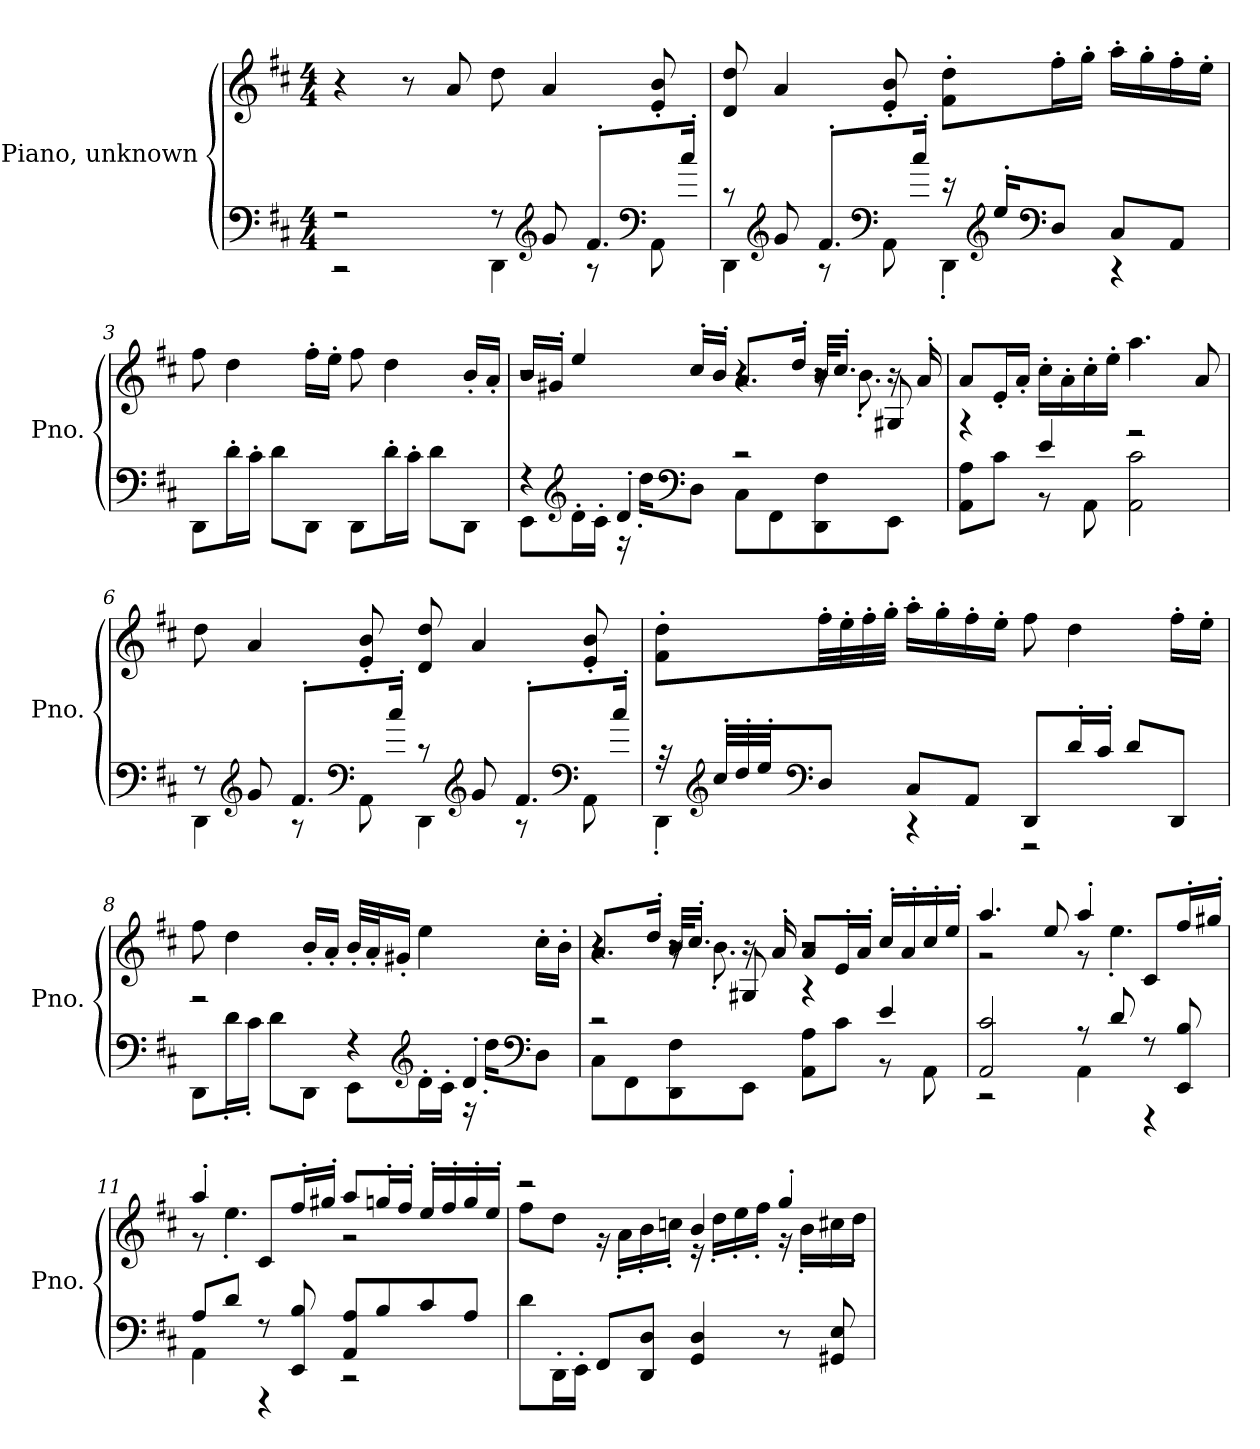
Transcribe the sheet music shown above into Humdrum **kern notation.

**kern	**kern
*part1	*part1
*staff2	*staff1
*I"Piano, unknown	*
*I'Pno.	*
*clefF4	*clefG2
*k[f#c#]	*k[f#c#]
*M4/4	*M4/4
*MM120	*MM120
=1	=1
*^	*
2r	2r	4r
.	.	8r
.	.	8a/
8r	4DD\	8dd\
*clefG2	*	*
8g/	.	4a/
8.f#'/L	8r	.
*clefF4	*	*
.	8AA\	8e/' 8b/'
16cc#'/Jk	.	.
=2	=2	=2
8r	4DD\	8d/ 8dd/
*clefG2	*	*
8g/	.	4a/
8.f#'/L	8r	.
*clefF4	*	*
.	8AA\	8e/' 8b/'
16cc#'/Jk	.	.
16r	4DD'\	8f#\' 8dd\'L
*clefG2	*	*
16ee'/KL	.	.
*clefF4	*	*
8D/J	.	16ff#'\L
.	.	16gg'\JJ
8C#/L	4r	16aa'\LL
.	.	16gg'\
8AA/J	.	16ff#'\
.	.	16ee'\JJ
*v	*v	*
!!LO:LB:g=z
=3	=3
8DD\L	8ff#\
16d'\L	4dd\
16c#'\JJ	.
8d\L	.
8DD\J	16ff#'\LL
.	16ee'\JJ
8DD\L	8ff#\
16d'\L	4dd\
16c#'\JJ	.
8d\L	.
8DD\J	16b'/LL
.	16a'/JJ
=4	=4
*^	*^
*	*	*	*^
4r	8EE\L	16b/LL	2r	2r
.	.	16g#X'/JJ	.	.
*clefG2	*	*	*	*
.	16d'\L	4ee/	.	.
.	16c#'\JJ	.	.	.
4d'/	16r	.	.	.
.	16dd'\KL	.	.	.
*clefF4	*	*	*	*
.	8D\J	16cc#'/LL	.	.
.	.	16b'/JJ	.	.
2r	8C#\L	8.a/L	4r	4r
.	8FF#\	.	.	.
.	.	16dd'/Jk	.	.
.	8DD\ 8F#\	32b/KLL	16r	8r
.	.	16.cc#'/JJ	.	.
.	.	.	8.b'\	.
.	8EE\J	16r	.	8G#X/
.	.	16a'/	.	.
*	*	*v	*v	*v
!!LO:LB:g=z
=5	=5	=5
4r	8AA\ 8A\L	8a/L
.	8c#\J	16e'/L
.	.	16a'/JJ
4e/	8r	16cc#'\LL
.	.	16a'\
.	8AA\	16cc#'\
.	.	16ee'\JJ
2r	2AA\ 2c#\	4.aa\
.	.	8a/
=6	=6	=6
8r	4DD\	8dd\
*clefG2	*	*
8g/	.	4a/
8.f#'/L	8r	.
*clefF4	*	*
.	8AA\	8e/' 8b/'
16cc#'/Jk	.	.
8r	4DD\	8d/ 8dd/
*clefG2	*	*
8g/	.	4a/
8.f#'/L	8r	.
*clefF4	*	*
.	8AA\	8e/' 8b/'
16cc#'/Jk	.	.
!!LO:LB:g=z
=7	=7	=7
32r	4DD'\	8f#\' 8dd\'L
*clefG2	*	*
32cc#'/LLL	.	.
32dd'/	.	.
32ee'/JJ	.	.
*clefF4	*	*
8D/J	.	32ff#'\LL
.	.	32ee'\
.	.	32ff#'\
.	.	32gg'\JJJ
8C#/L	4r	16aa'\LL
.	.	16gg'\
8AA/J	.	16ff#'\
.	.	16ee'\JJ
8DD/L	2r	8ff#\
16d'/L	.	4dd\
16c#'/JJ	.	.
8d/L	.	.
8DD/J	.	16ff#'\LL
.	.	16ee'\JJ
=8	=8	=8
2r	8DD\L	8ff#\
.	16d'\L	4dd\
.	16c#'\JJ	.
.	8d\L	.
.	8DD\J	16b'/LL
.	.	16a'/JJ
4r	8EE\L	32b'/LLL
.	.	32a'/J
.	.	16g#X'/JJ
*clefG2	*	*
.	16d'\L	4ee\
.	16c#'\JJ	.
4d'/	16r	.
.	16dd'\KL	.
*clefF4	*	*
.	8D\J	16cc#'\LL
.	.	16b'\JJ
!!LO:LB:g=z
=9	=9	=9
*	*	*^
*	*	*	*^
2r	8C#\L	8.a/L	4r	4r
.	8FF#\	.	.	.
.	.	16dd'/Jk	.	.
.	8DD\ 8F#\	32b/KLL	16r	8r
.	.	16.cc#'/JJ	.	.
.	.	.	8.b'\	.
.	8EE\J	16r	.	8G#X/
.	.	16a'/	.	.
4r	8AA\ 8A\L	8a/L	2r	2r
.	8c#\J	16e'/L	.	.
.	.	16a'/JJ	.	.
4e/	8r	16cc#'/LL	.	.
.	.	16a'/	.	.
.	8AA\	16cc#'/	.	.
.	.	16ee'/JJ	.	.
*	*	*	*v	*v
=10	=10	=10	=10
2AA/ 2c#/	2r	4.aa/	2r
.	.	8ee/	.
8r	4AA\	4aa'/	8r
8d/	.	.	4.ee'\
8r	4r	8c#/L	.
8EE/ 8B/	.	16ff#'/L	.
.	.	16gg#X'/JJ	.
=11	=11	=11	=11
8A/L	4AA\	4aa'/	8r
8d/J	.	.	4.ee'\
8r	4r	8c#/L	.
8EE/ 8B/	.	16ff#'/L	.
.	.	16gg#X'/JJ	.
8AA/ 8A/L	2r	8aa/L	2r
8B/	.	16ggn'/L	.
.	.	16ff#'/JJ	.
8c#/	.	16ee'/LL	.
.	.	16ff#'/	.
8A/J	.	16gg'/	.
.	.	16ee'/JJ	.
*v	*v	*	*
!!LO:LB:g=z	!!
=12	=12	=12
8d\L	2r	8ff#\L
16DD'\L	.	8dd\J
16EE'\JJ	.	.
8FF#/L	.	16r
.	.	16a'\LL
8DD/ 8D/J	.	16b'\
.	.	16ccn'\JJ
4GG/ 4D/	4b/	16r
.	.	16dd'\LL
.	.	16ee'\
.	.	16ff#'\JJ
8r	4gg'/	16r
.	.	16b'\LL
8GG#X/ 8E/	.	16cc#X'\
.	.	16dd'\JJ
*	*v	*v
=	=
*-	*-
